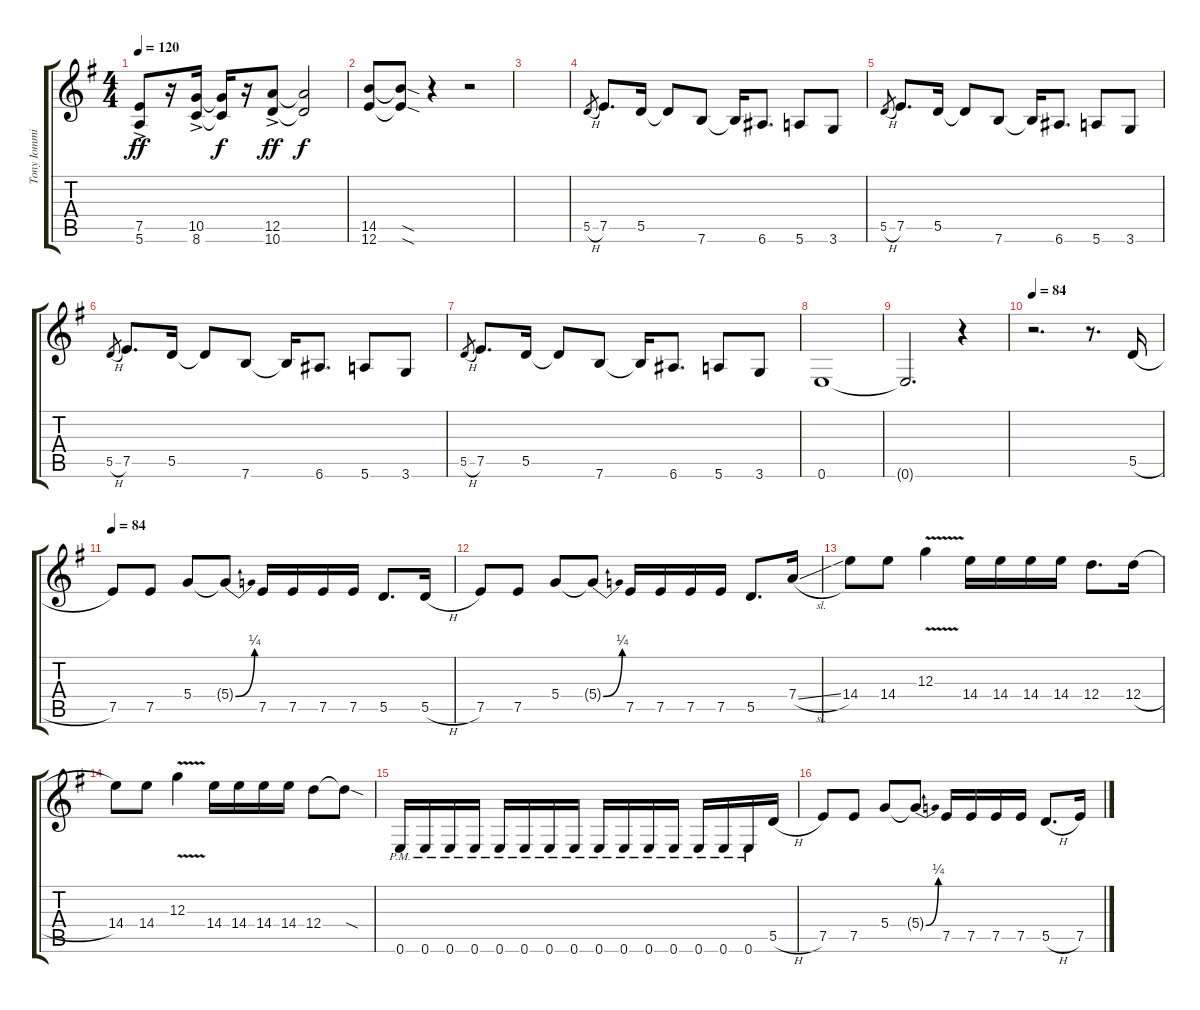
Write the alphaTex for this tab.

\track ("Tony Iommi" "Tony Iommi") {instrument overdrivenguitar}
\staff {score tabs}
\tuning (E4 B3 G3 D3 A2 E2) {hide}
\ts (4 4)
\tempo 120
\clef g2
\ks g
(7.5{ac} 5.6{ac}).8{dy ff} r.16 (10.5{ac} 8.6{ac}).16 (10.5{t} 8.6{t}).16{dy f} r.16 (12.5{ac} 10.6{ac}).8{dy ff} (12.5{t} 10.6{t}).2{dy f} |
(14.5 12.6).8 (14.5{sod t} 12.6{sod t}).8 r.4 r.2 |
|
5.5{h}.8{gr} 7.5.8{d} 5.5.16 5.5{t}.8 7.6.8 7.6{t}.16 6.6.8{d} 5.6.8 3.6.8 |
5.5{h}.8{gr} 7.5.8{d} 5.5.16 5.5{t}.8 7.6.8 7.6{t}.16 6.6.8{d} 5.6.8 3.6.8 |
5.5{h}.8{gr} 7.5.8{d} 5.5.16 5.5{t}.8 7.6.8 7.6{t}.16 6.6.8{d} 5.6.8 3.6.8 |
5.5{h}.8{gr} 7.5.8{d} 5.5.16 5.5{t}.8 7.6.8 7.6{t}.16 6.6.8{d} 5.6.8 3.6.8 |
0.6.1 |
0.6{t}.2{d} r.4 |
\tempo 84
r.2{d} r.8{d} 5.5{h}.16 |
\tempo 84
7.5.8 7.5.8 5.4.8 5.4{be (bend 0 0 60 1) t}.8 7.5.16 7.5.16 7.5.16 7.5.16 5.5.8{d} 5.5{h}.16 |
7.5.8 7.5.8 5.4.8 5.4{be (bend 0 0 60 1) t}.8 7.5.16 7.5.16 7.5.16 7.5.16 5.5.8{d} 7.4{sl}.16 |
14.4.8 14.4.8 12.3{v}.4 14.4.16 14.4.16 14.4.16 14.4.16 12.4.8{d} 12.4{h}.16 |
14.4.8 14.4.8 12.3{v}.4 14.4.16 14.4.16 14.4.16 14.4.16 12.4.8 12.4{sod t}.8 |
0.6{pm}.16 0.6{pm}.16 0.6{pm}.16 0.6{pm}.16 0.6{pm}.16 0.6{pm}.16 0.6{pm}.16 0.6{pm}.16 0.6{pm}.16 0.6{pm}.16 0.6{pm}.16 0.6{pm}.16 0.6{pm}.16 0.6{pm}.16 0.6{pm}.16 5.5{h}.16 |
7.5.8 7.5.8 5.4.8 5.4{be (bend 0 0 60 1) t}.8 7.5.16 7.5.16 7.5.16 7.5.16 5.5{h}.8{d} 7.5.16
